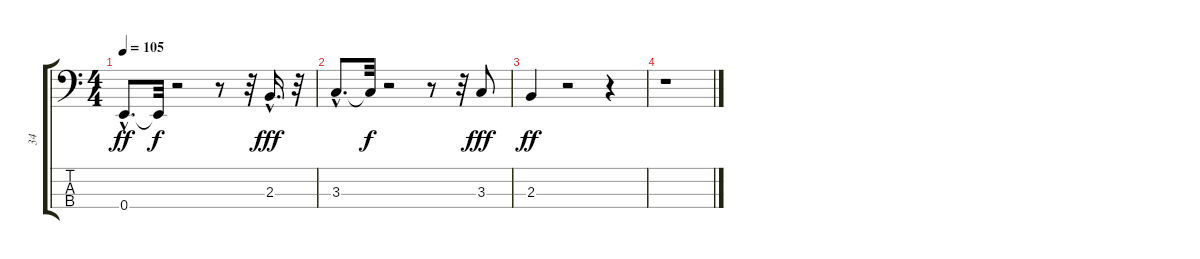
\track ("34" "34") {instrument electricbassfinger}
\staff {score tabs}
\tuning (G2 D2 A1 E1) {hide}
\ts (4 4)
\tempo 105
\clef f4
\ks c
0.4{hac}.8{d dy ff} 0.4{t}.32{dy f} r.2 r.8 r.32 2.3{hac}.16{d dy fff} r.32 |
3.3{hac}.8{d} 3.3{t}.32{dy f} r.2 r.8 r.32 3.3.8{dy fff} |
2.3.4{dy ff} r.2 r.4 |
r.1
